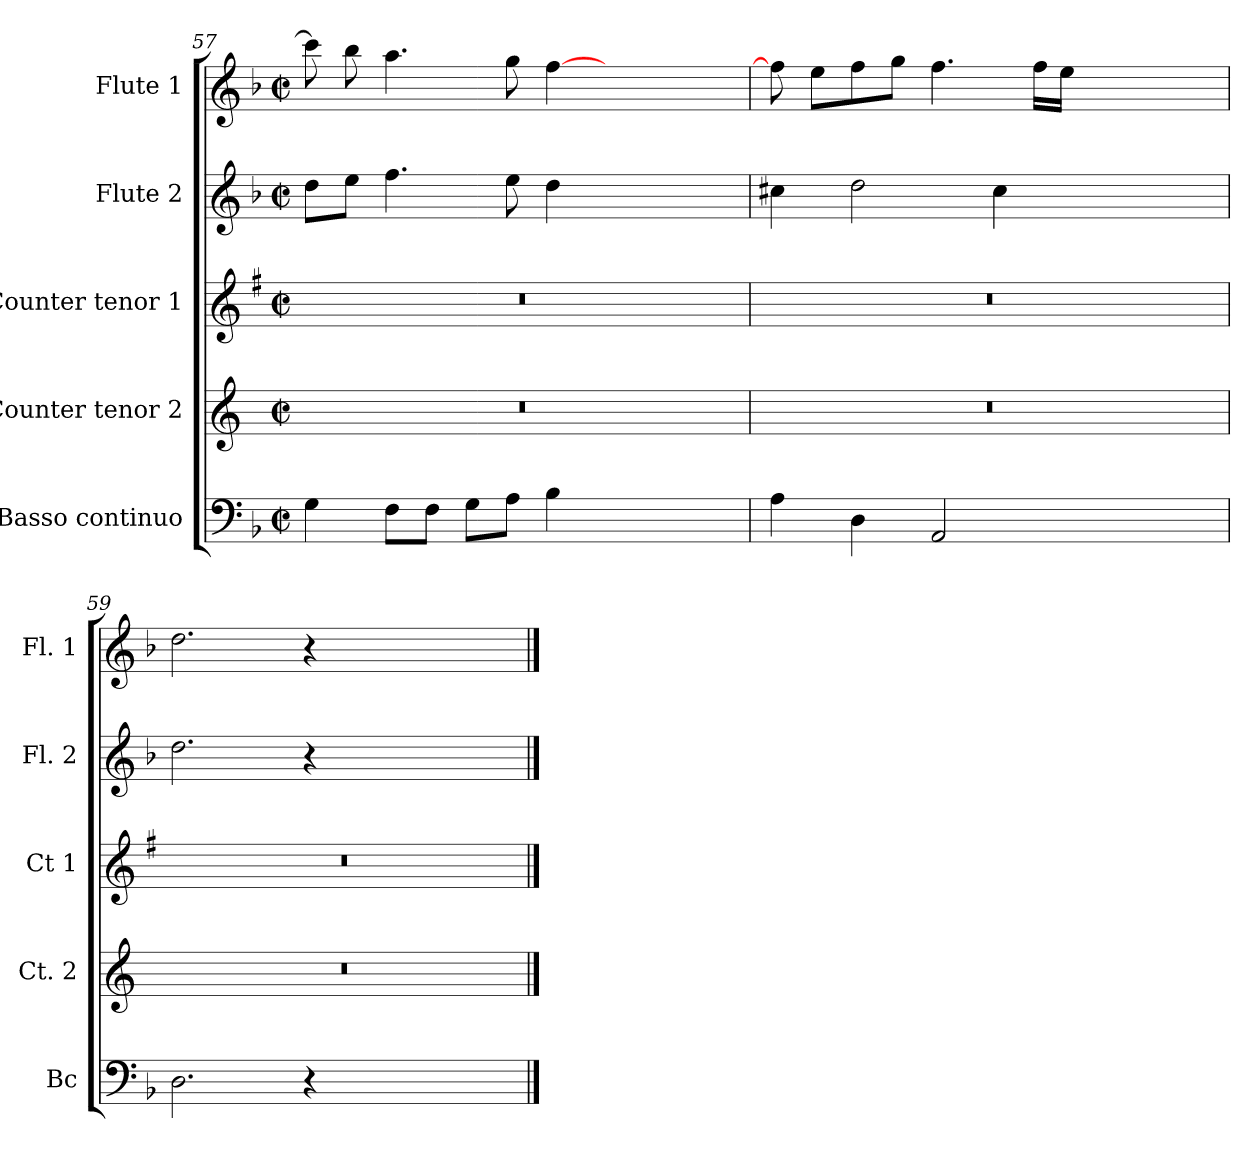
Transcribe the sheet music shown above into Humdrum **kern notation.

**kern	**kern	**kern	**kern	**kern
*part5	*part4	*part3	*part2	*part1
*staff5	*staff4	*staff3	*staff2	*staff1
*I"Basso continuo	*I"Counter tenor 2	*I"Counter tenor 1	*I"Flute 2	*I"Flute 1
*I'Bc	*I'Ct. 2	*I'Ct 1	*I'Fl. 2	*I'Fl. 1
*clefF4	*clefG2	*clefG2	*clefG2	*clefG2
*	*ITrd4c7	*ITrd1c2	*	*
*k[b-]	*k[b-]	*k[b-]	*k[b-]	*k[b-]
*F:	*F:	*F:	*F:	*F:
*M4/2	*M4/2	*M4/2	*M4/2	*M4/2
*met(c|)	*met(c|)	*met(c|)	*met(c|)	*met(c|)
=57	=57	=57	=57	=57
4G	0r	0r	8ddL	8ccc]
.	.	.	8eeJ	8bb-
8FL	.	.	4.ff	4.aa
8FJ	.	.	.	.
8GL	.	.	.	.
8AJ	.	.	8ee	8gg
4B-	.	.	4dd	[4ff
1ryy	.	.	1ryy	1ryy
=58	=58	=58	=58	=58
4A	0r	0r	4cc#X	8ff]
.	.	.	.	8eeL
4D	.	.	2dd	8ff
.	.	.	.	8ggJ
2AA	.	.	.	4.ff
.	.	.	4cc#	.
.	.	.	.	16ffLL
.	.	.	.	16eeJJ
1ryy	.	.	1ryy	1ryy
=59	=59	=59	=59	=59
2.D	0r	0r	2.dd	2.dd
4r	.	.	4r	4r
1ryy	.	.	1ryy	1ryy
==	==	==	==	==
*-	*-	*-	*-	*-
